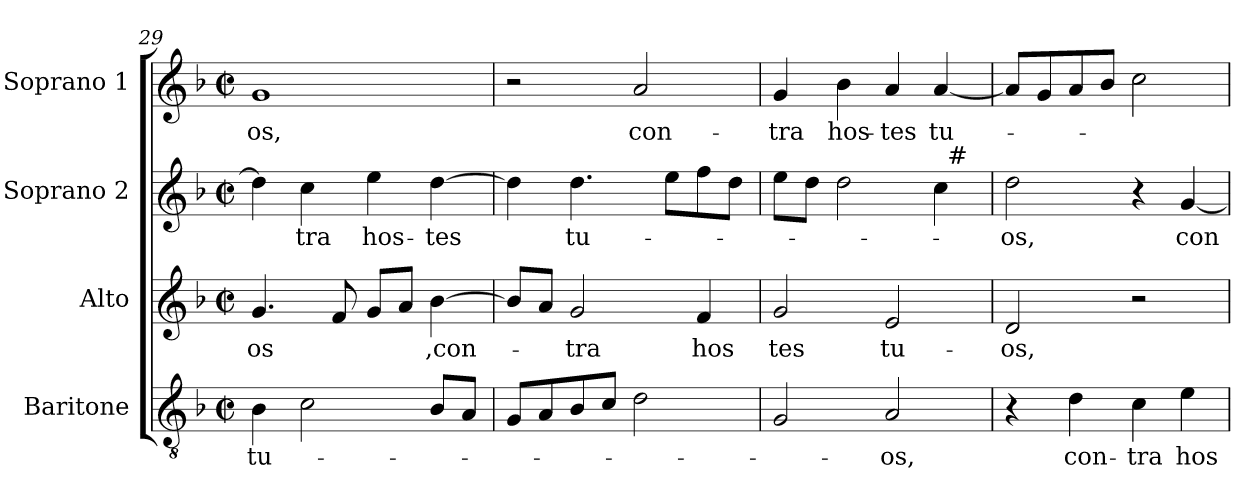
**kern	**text	**kern	**text	**kern	**text	**kern	**text
*part4	*part4	*part3	*part3	*part2	*part2	*part1	*part1
*staff4	*staff4	*staff3	*staff3	*staff2	*staff2	*staff1	*staff1
*I"Baritone	*	*I"Alto	*	*I"Soprano 2	*	*I"Soprano 1	*
*I'Bar	*	*I'A	*	*I'S 2	*	*I'S 1	*
*clefGv2	*	*clefG2	*	*clefG2	*	*clefG2	*
*k[b-]	*	*k[b-]	*	*k[b-]	*	*k[b-]	*
*F:	*	*F:	*	*F:	*	*F:	*
*M2/2	*	*M2/2	*	*M2/2	*	*M2/2	*
*met(c|)	*	*met(c|)	*	*met(c|)	*	*met(c|)	*
=29	=29	=29	=29	=29	=29	=29	=29
4B-\	tu-	4.g/	-os	4dd\]	.	1g	-os,
2c\	.	.	.	4cc\	-tra	.	.
.	.	8f/	.	.	.	.	.
.	.	8g/L	.	4ee\	hos-	.	.
.	.	8a/J	.	.	.	.	.
8B-/L	.	[4b-\	,con-	[4dd\	-tes	.	.
8A/J	.	.	.	.	.	.	.
=30	=30	=30	=30	=30	=30	=30	=30
8G/L	.	8b-/L]	.	4dd\]	.	2r	.
8A/	.	8a/J	.	.	.	.	.
8B-/	.	2g/	-tra	4.dd\	tu-	.	.
8c/J	.	.	.	.	.	.	.
2d\	.	.	.	.	.	2a/	con-
.	.	.	.	8ee\L	.	.	.
.	.	4f/	hos	8ff\	.	.	.
.	.	.	.	8dd\J	.	.	.
!!LO:LB:g=z
=31	=31	=31	=31	=31	=31	=31	=31
*	*	*	*	*^	*	*	*
2G/	.	2g/	tes	8ee\L	2ryy	.	4g/	-tra
.	.	.	.	8dd\J	.	.	.	.
.	.	.	.	2dd\	.	.	4b-\	hos-
2A/	-os,	2e/	tu-	.	4ryy	.	4a/	-tes
.	.	.	.	4cc\	32ryy	.	[4a/	tu-
!	!	!	!	!	!LO:TX:a:t=#	!	!	!
.	.	.	.	.	8..ryy	.	.	.
*	*	*	*	*v	*v	*	*	*
=32	=32	=32	=32	=32	=32	=32	=32
4r	.	2d/	-os,	2dd\	-os,	8a/L]	.
.	.	.	.	.	.	8g/	.
4d\	con-	.	.	.	.	8a/	.
.	.	.	.	.	.	8b-/J	.
4c\	-tra	2r	.	4r	.	2cc\	.
4e\	hos-	.	.	[4g/	con-	.	.
=	=	=	=	=	=	=	=
*-	*-	*-	*-	*-	*-	*-	*-
